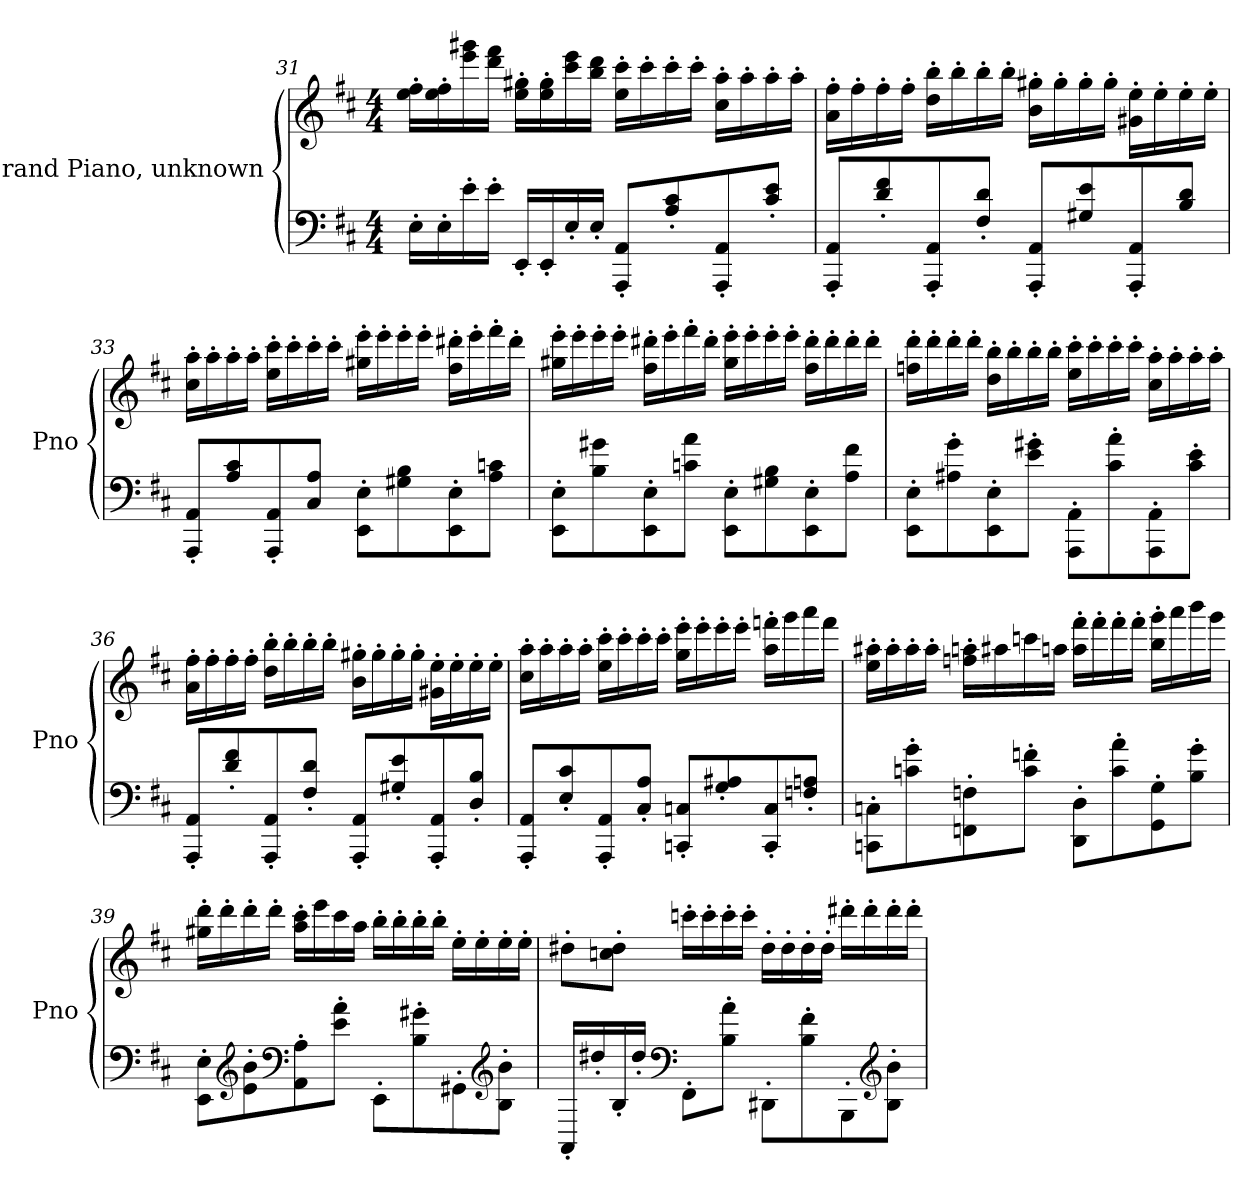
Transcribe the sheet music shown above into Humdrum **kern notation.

**kern	**kern
*part1	*part1
*staff2	*staff1
*I"Grand Piano, unknown	*
*I'Pno	*
!!LO:LB:g=z
*clefF4	*clefG2
*k[f#c#]	*k[f#c#]
*M4/4	*M4/4
=31	=31
16E'\LL	16ee\' 16ff#\'LL
16E'\	16ee\' 16ff#\'
16e'\	16eee\ 16ggg#X\
16e'\JJ	16ddd\ 16fff#\JJ
16EE'/LL	16ee\' 16gg#X\'LL
16EE'/	16ee\' 16gg#\'
16E'/	16ccc#\ 16eee\
16E'/JJ	16bb\ 16ddd\JJ
8AAA/' 8AA/'L	16ee\' 16ccc#\'LL
.	16ccc#'\
8A/' 8c#/'	16ccc#'\
.	16ccc#'\JJ
8AAA/' 8AA/'	16cc#\' 16aa\'LL
.	16aa'\
8c#/' 8e/'J	16aa'\
.	16aa'\JJ
=32	=32
8AAA/' 8AA/'L	16a\' 16ff#\'LL
.	16ff#'\
8d/' 8f#/'	16ff#'\
.	16ff#'\JJ
8AAA/' 8AA/'	16dd\' 16bb\'LL
.	16bb'\
8F#/' 8d/'J	16bb'\
.	16bb'\JJ
8AAA/' 8AA/'L	16b\' 16gg#X\'LL
.	16gg#'\
8G#X/ 8e/	16gg#'\
.	16gg#'\JJ
8AAA/' 8AA/'	16g#X\' 16ee\'LL
.	16ee'\
8B/ 8d/J	16ee'\
.	16ee'\JJ
!!LO:PB:g=z
=33	=33
8AAA/' 8AA/'L	16cc#\' 16aa\'LL
.	16aa'\
8A/ 8c#/	16aa'\
.	16aa'\JJ
8AAA/' 8AA/'	16ee\' 16ccc#\'LL
.	16ccc#'\
8C#/ 8A/J	16ccc#'\
.	16ccc#'\JJ
8EE\' 8E\'L	16gg#X\' 16eee\'LL
.	16eee'\
8G#X\ 8B\	16eee'\
.	16eee'\JJ
8EE\' 8E\'	16ff#\' 16ddd#X\'LL
.	16eee'\
8A\ 8cn\J	16fff#'\
.	16ddd#'\JJ
=34	=34
8EE\' 8E\'L	16gg#X\' 16eee\'LL
.	16eee'\
8B\ 8g#X\	16eee'\
.	16eee'\JJ
8EE\' 8E\'	16ff#\' 16ddd#X\'LL
.	16eee'\
8cn\ 8a\J	16fff#'\
.	16ddd#'\JJ
8EE\' 8E\'L	16gg#\' 16eee\'LL
.	16eee'\
8G#X\ 8B\	16eee'\
.	16eee'\JJ
8EE\' 8E\'	16ff#\' 16ddd#\'LL
.	16ddd#'\
8A\ 8f#\J	16ddd#'\
.	16ddd#'\JJ
!!LO:LB:g=z
=35	=35
8EE\' 8E\'L	16ffn\' 16ddd\'LL
.	16ddd'\
8A#X\' 8g\'	16ddd'\
.	16ddd'\JJ
8EE\' 8E\'	16dd\' 16bb\'LL
.	16bb'\
8e\' 8g#X\'J	16bb'\
.	16bb'\JJ
8AAA\' 8AA\'L	16ee\' 16ccc#\'LL
.	16ccc#'\
8c#\' 8a\'	16ccc#'\
.	16ccc#'\JJ
8AAA\' 8AA\'	16cc#\' 16aa\'LL
.	16aa'\
8c#\' 8e\'J	16aa'\
.	16aa'\JJ
=36	=36
8AAA/' 8AA/'L	16a\' 16ff#\'LL
.	16ff#'\
8d/' 8f#/'	16ff#'\
.	16ff#'\JJ
8AAA/' 8AA/'	16dd\' 16bb\'LL
.	16bb'\
8F#/' 8d/'J	16bb'\
.	16bb'\JJ
8AAA/' 8AA/'L	16b\' 16gg#X\'LL
.	16gg#'\
8G#X/' 8e/'	16gg#'\
.	16gg#'\JJ
8AAA/' 8AA/'	16g#X\' 16ee\'LL
.	16ee'\
8D/' 8B/'J	16ee'\
.	16ee'\JJ
!!LO:LB:g=z
=37	=37
8AAA/' 8AA/'L	16cc#\' 16aa\'LL
.	16aa'\
8E/' 8c#/'	16aa'\
.	16aa'\JJ
8AAA/' 8AA/'	16ee\' 16ccc#\'LL
.	16ccc#'\
8C#/' 8A/'J	16ccc#'\
.	16ccc#'\JJ
8CCn/' 8Cn/'L	16gg\' 16eee\'LL
.	16eee'\
8G/' 8A#X/'	16eee'\
.	16eee'\JJ
8CC/' 8C/'	16aa\' 16fffn\'LL
.	16ggg\
8Fn/' 8An/'J	16aaa\
.	16fff\JJ
!!LO:LB:g=z
=38	=38
8CCn\' 8Cn\'L	16ee\' 16aa#X\'LL
.	16aa#'\
8cn\' 8g\'	16aa#'\
.	16aa#'\JJ
8FFn\' 8Fn\'	16ffn\' 16aan\'LL
.	16aa#X\
8c\' 8fn\'J	16cccn\
.	16aan\JJ
8DD\' 8D\'L	16aa\' 16fff#\'LL
.	16fff#'\
8c\' 8a\'	16fff#'\
.	16fff#'\JJ
8GG\' 8G\'	16bb\' 16ggg\'LL
.	16aaa\
8B\' 8g\'J	16bbb\
.	16ggg\JJ
!!LO:LB:g=z
=39	=39
8EE\' 8E\'L	16gg#X\' 16ddd\'LL
.	16ddd'\
*clefG2	*
8e\' 8b\'	16ddd'\
.	16ddd'\JJ
*clefF4	*
8AA\' 8A\'	16aa\' 16ccc#\'LL
.	16eee\
8e\' 8a\'J	16ccc#\
.	16aa\JJ
8EE'\L	16bb'\LL
.	16bb'\
8B\' 8g#X\'	16bb'\
.	16bb'\JJ
8GG#X'\	16ee'\LL
.	16ee'\
*clefG2	*
8B\' 8b\'J	16ee'\
.	16ee'\JJ
=40	=40
16AA'/LL	8dd#X'\L
16dd#X'/	.
16B'/	8ccn\' 8dd#\'J
16dd#'/JJ	.
*clefF4	*
8FF#'\L	16cccn'\LL
.	16ccc'\
8B\' 8a\'J	16ccc'\
.	16ccc'\JJ
8DD#X'\L	16dd#'\LL
.	16dd#'\
8B\' 8f#\'	16dd#'\
.	16dd#'\JJ
8BBB'\	16ddd#X'\LL
.	16ddd#'\
*clefG2	*
8B\' 8b\'J	16ddd#'\
.	16ddd#'\JJ
=	=
*-	*-
